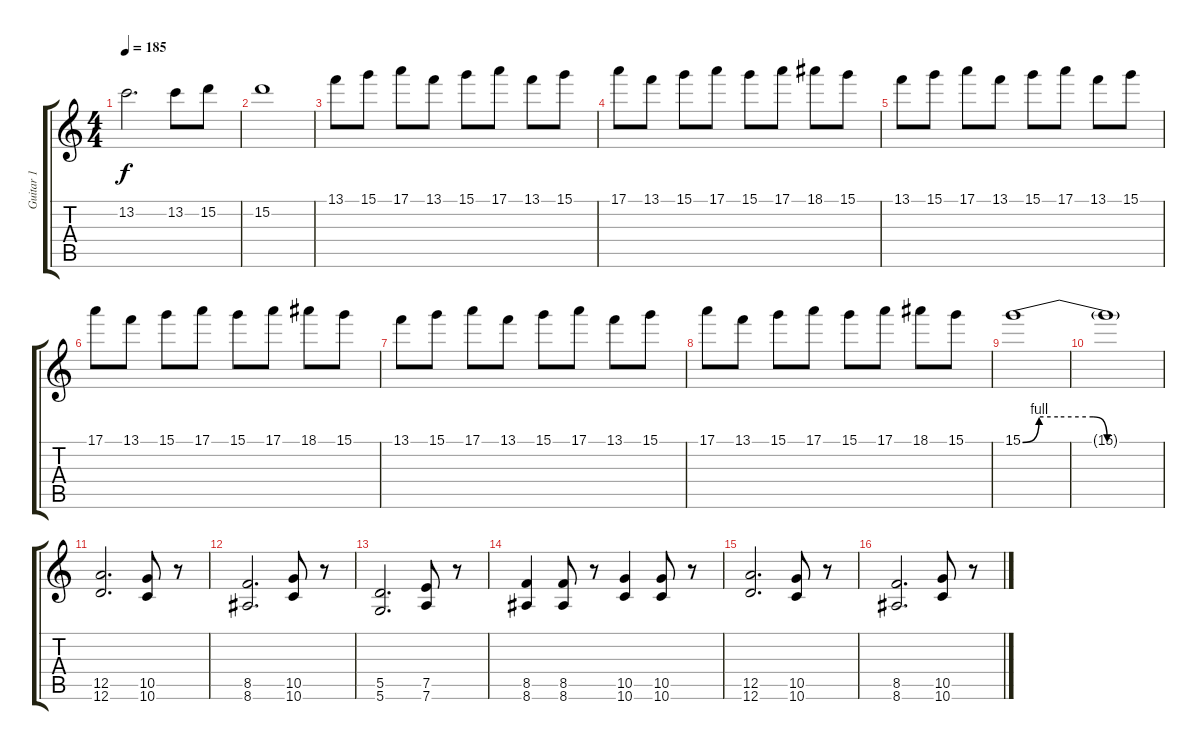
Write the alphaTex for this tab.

\track ("Guitar 1" "Guitar 1") {instrument distortionguitar}
\staff {score tabs}
\tuning (E4 B3 G3 D3 A2 D2) {hide}
\ts (4 4)
\tempo 185
\clef g2
\ks c
13.2.2{d dy f} 13.2.8 15.2.8 |
15.2.1 |
13.1.8 15.1.8 17.1.8 13.1.8 15.1.8 17.1.8 13.1.8 15.1.8 |
17.1.8 13.1.8 15.1.8 17.1.8 15.1.8 17.1.8 18.1.8 15.1.8 |
13.1.8 15.1.8 17.1.8 13.1.8 15.1.8 17.1.8 13.1.8 15.1.8 |
17.1.8 13.1.8 15.1.8 17.1.8 15.1.8 17.1.8 18.1.8 15.1.8 |
13.1.8 15.1.8 17.1.8 13.1.8 15.1.8 17.1.8 13.1.8 15.1.8 |
17.1.8 13.1.8 15.1.8 17.1.8 15.1.8 17.1.8 18.1.8 15.1.8 |
15.1{be (custom 0 0 7 4 15 4 30 4 36 0 60 0)}.1 |
15.1{t}.1 |
(12.5 12.6).2{d} (10.5 10.6).8 r.8 |
(8.5 8.6).2{d} (10.5 10.6).8 r.8 |
(5.5 5.6).2{d} (7.5 7.6).8 r.8 |
(8.5 8.6).4 (8.5 8.6).8 r.8 (10.5 10.6).4 (10.5 10.6).8 r.8 |
(12.5 12.6).2{d} (10.5 10.6).8 r.8 |
(8.5 8.6).2{d} (10.5 10.6).8 r.8
